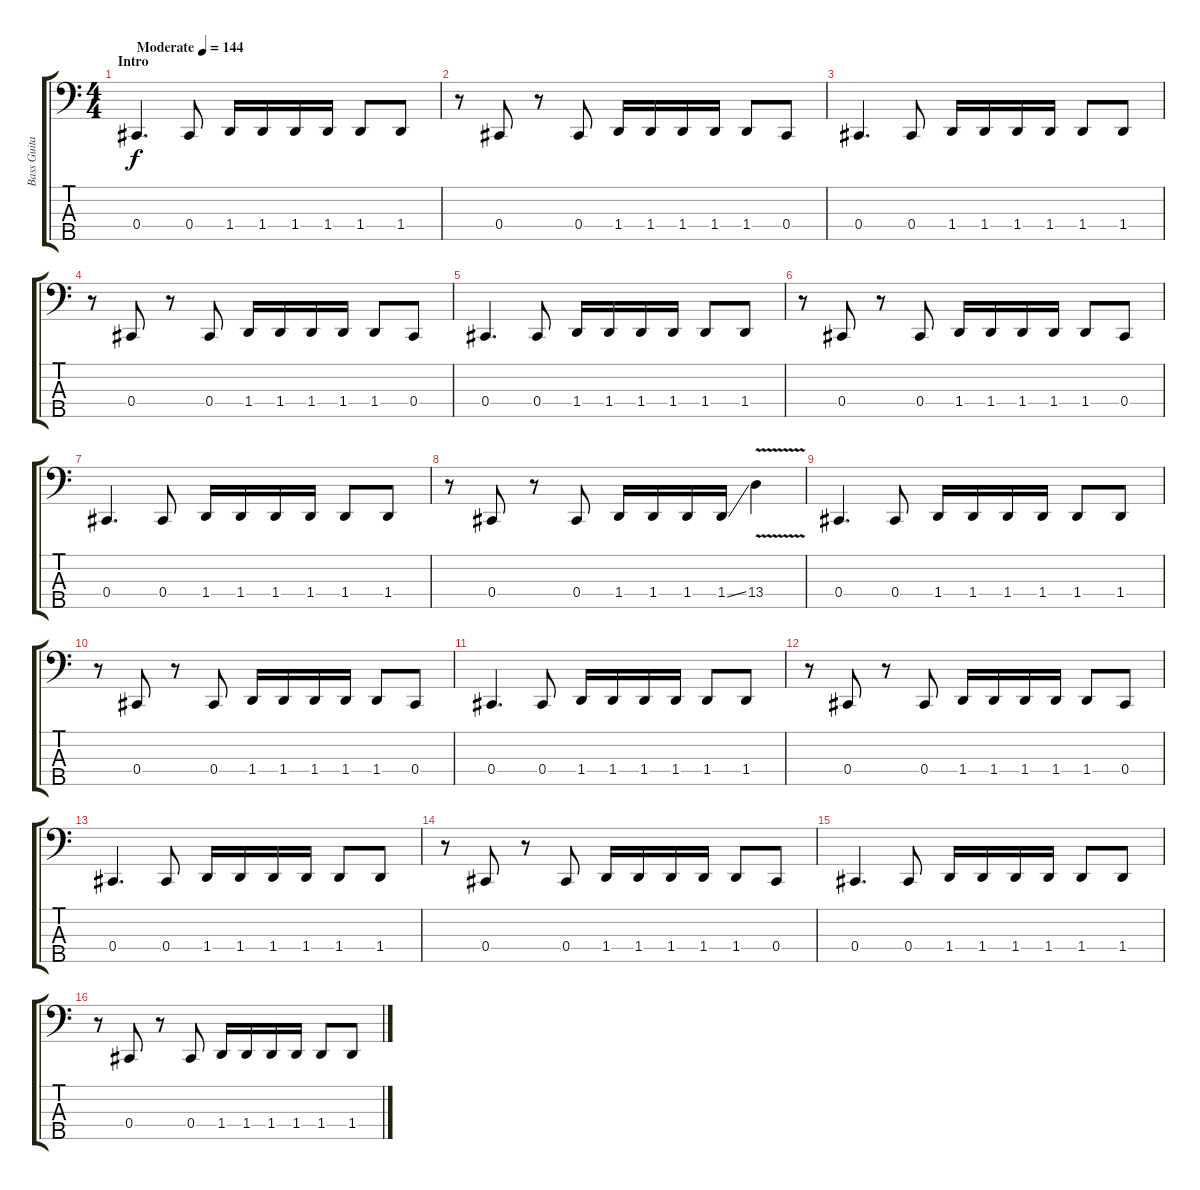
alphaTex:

\track ("Bass Guitar" "Bass Guita") {instrument electricbassfinger}
\staff {score tabs}
\tuning (Gb2 Db2 Ab1 Db1 Ab0) {hide}
\ts (4 4)
\section ("" "Intro")
\tempo (144 "Moderate")
\clef f4
\ks c
0.4.4{d dy f instrument electricbassfinger} 0.4.8 1.4.16 1.4.16 1.4.16 1.4.16 1.4.8 1.4.8 |
r.8 0.4.8 r.8 0.4.8 1.4.16 1.4.16 1.4.16 1.4.16 1.4.8 0.4.8 |
0.4.4{d} 0.4.8 1.4.16 1.4.16 1.4.16 1.4.16 1.4.8 1.4.8 |
r.8 0.4.8 r.8 0.4.8 1.4.16 1.4.16 1.4.16 1.4.16 1.4.8 0.4.8 |
0.4.4{d} 0.4.8 1.4.16 1.4.16 1.4.16 1.4.16 1.4.8 1.4.8 |
r.8 0.4.8 r.8 0.4.8 1.4.16 1.4.16 1.4.16 1.4.16 1.4.8 0.4.8 |
0.4.4{d} 0.4.8 1.4.16 1.4.16 1.4.16 1.4.16 1.4.8 1.4.8 |
r.8 0.4.8 r.8 0.4.8 1.4.16 1.4.16 1.4.16 1.4{ss}.16 13.4{v}.4 |
0.4.4{d} 0.4.8 1.4.16 1.4.16 1.4.16 1.4.16 1.4.8 1.4.8 |
r.8 0.4.8 r.8 0.4.8 1.4.16 1.4.16 1.4.16 1.4.16 1.4.8 0.4.8 |
0.4.4{d} 0.4.8 1.4.16 1.4.16 1.4.16 1.4.16 1.4.8 1.4.8 |
r.8 0.4.8 r.8 0.4.8 1.4.16 1.4.16 1.4.16 1.4.16 1.4.8 0.4.8 |
0.4.4{d} 0.4.8 1.4.16 1.4.16 1.4.16 1.4.16 1.4.8 1.4.8 |
r.8 0.4.8 r.8 0.4.8 1.4.16 1.4.16 1.4.16 1.4.16 1.4.8 0.4.8 |
0.4.4{d} 0.4.8 1.4.16 1.4.16 1.4.16 1.4.16 1.4.8 1.4.8 |
r.8 0.4.8 r.8 0.4.8 1.4.16 1.4.16 1.4.16 1.4.16 1.4.8 1.4.8
